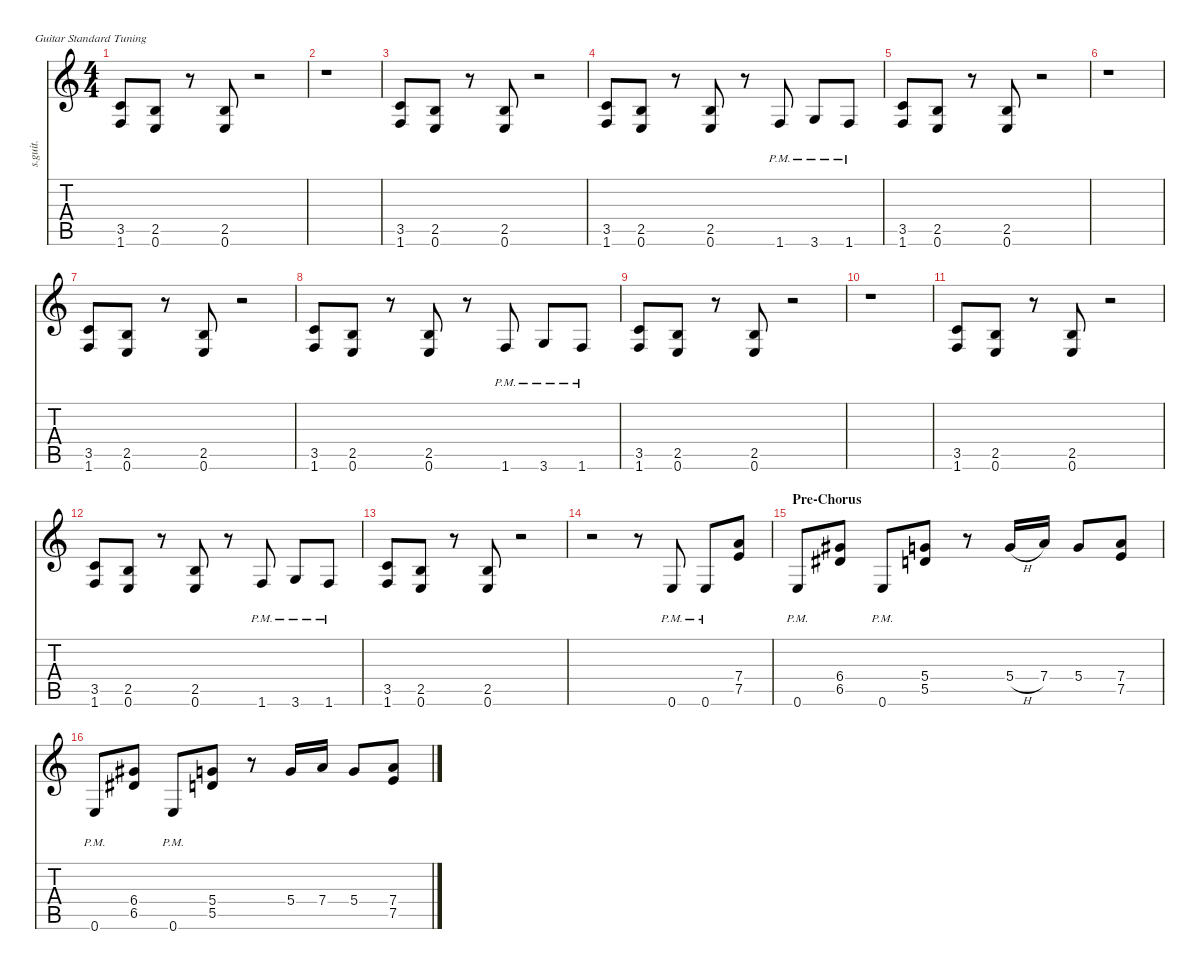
\defaultSystemsLayout 4
\hideDynamics
\bracketExtendMode nobrackets
\track ("Marty Friedman" "s.guit.") {instrument distortionguitar}
\staff {score tabs}
\tuning (E4 B3 G3 D3 A2 E2)
\ts (4 4)
\tempo (140 hide)
\clef g2
\ks c
(3.5 1.6).8{lyrics (0 "") lyrics (1 "") lyrics (2 "") lyrics (3 "") lyrics (4 "") dy f} (2.5 0.6).8{lyrics (0 "") lyrics (1 "") lyrics (2 "") lyrics (3 "") lyrics (4 "")} r.8 (2.5 0.6).8{lyrics (0 "") lyrics (1 "") lyrics (2 "") lyrics (3 "") lyrics (4 "")} r.2 |
r.1 |
(3.5 1.6).8{lyrics (0 "") lyrics (1 "") lyrics (2 "") lyrics (3 "") lyrics (4 "")} (2.5 0.6).8{lyrics (0 "") lyrics (1 "") lyrics (2 "") lyrics (3 "") lyrics (4 "")} r.8 (2.5 0.6).8{lyrics (0 "") lyrics (1 "") lyrics (2 "") lyrics (3 "") lyrics (4 "")} r.2 |
(3.5 1.6).8{lyrics (0 "") lyrics (1 "") lyrics (2 "") lyrics (3 "") lyrics (4 "")} (2.5 0.6).8{lyrics (0 "") lyrics (1 "") lyrics (2 "") lyrics (3 "") lyrics (4 "")} r.8 (2.5 0.6).8{lyrics (0 "") lyrics (1 "") lyrics (2 "") lyrics (3 "") lyrics (4 "")} r.8 1.6{pm}.8{lyrics (0 "") lyrics (1 "") lyrics (2 "") lyrics (3 "") lyrics (4 "")} 3.6{pm}.8{lyrics (0 "") lyrics (1 "") lyrics (2 "") lyrics (3 "") lyrics (4 "")} 1.6{pm}.8{lyrics (0 "") lyrics (1 "") lyrics (2 "") lyrics (3 "") lyrics (4 "")} |
(3.5 1.6).8{lyrics (0 "") lyrics (1 "") lyrics (2 "") lyrics (3 "") lyrics (4 "")} (2.5 0.6).8{lyrics (0 "") lyrics (1 "") lyrics (2 "") lyrics (3 "") lyrics (4 "")} r.8 (2.5 0.6).8{lyrics (0 "") lyrics (1 "") lyrics (2 "") lyrics (3 "") lyrics (4 "")} r.2 |
r.1 |
(3.5 1.6).8{lyrics (0 "") lyrics (1 "") lyrics (2 "") lyrics (3 "") lyrics (4 "")} (2.5 0.6).8{lyrics (0 "") lyrics (1 "") lyrics (2 "") lyrics (3 "") lyrics (4 "")} r.8 (2.5 0.6).8{lyrics (0 "") lyrics (1 "") lyrics (2 "") lyrics (3 "") lyrics (4 "")} r.2 |
(3.5 1.6).8{lyrics (0 "") lyrics (1 "") lyrics (2 "") lyrics (3 "") lyrics (4 "")} (2.5 0.6).8{lyrics (0 "") lyrics (1 "") lyrics (2 "") lyrics (3 "") lyrics (4 "")} r.8 (2.5 0.6).8{lyrics (0 "") lyrics (1 "") lyrics (2 "") lyrics (3 "") lyrics (4 "")} r.8 1.6{pm}.8{lyrics (0 "") lyrics (1 "") lyrics (2 "") lyrics (3 "") lyrics (4 "")} 3.6{pm}.8{lyrics (0 "") lyrics (1 "") lyrics (2 "") lyrics (3 "") lyrics (4 "")} 1.6{pm}.8{lyrics (0 "") lyrics (1 "") lyrics (2 "") lyrics (3 "") lyrics (4 "")} |
(3.5 1.6).8{lyrics (0 "") lyrics (1 "") lyrics (2 "") lyrics (3 "") lyrics (4 "")} (2.5 0.6).8{lyrics (0 "") lyrics (1 "") lyrics (2 "") lyrics (3 "") lyrics (4 "")} r.8 (2.5 0.6).8{lyrics (0 "") lyrics (1 "") lyrics (2 "") lyrics (3 "") lyrics (4 "")} r.2 |
r.1 |
(3.5 1.6).8{lyrics (0 "") lyrics (1 "") lyrics (2 "") lyrics (3 "") lyrics (4 "")} (2.5 0.6).8{lyrics (0 "") lyrics (1 "") lyrics (2 "") lyrics (3 "") lyrics (4 "")} r.8 (2.5 0.6).8{lyrics (0 "") lyrics (1 "") lyrics (2 "") lyrics (3 "") lyrics (4 "")} r.2 |
(3.5 1.6).8{lyrics (0 "") lyrics (1 "") lyrics (2 "") lyrics (3 "") lyrics (4 "")} (2.5 0.6).8{lyrics (0 "") lyrics (1 "") lyrics (2 "") lyrics (3 "") lyrics (4 "")} r.8 (2.5 0.6).8{lyrics (0 "") lyrics (1 "") lyrics (2 "") lyrics (3 "") lyrics (4 "")} r.8 1.6{pm}.8{lyrics (0 "") lyrics (1 "") lyrics (2 "") lyrics (3 "") lyrics (4 "")} 3.6{pm}.8{lyrics (0 "") lyrics (1 "") lyrics (2 "") lyrics (3 "") lyrics (4 "")} 1.6{pm}.8{lyrics (0 "") lyrics (1 "") lyrics (2 "") lyrics (3 "") lyrics (4 "")} |
(3.5 1.6).8{lyrics (0 "") lyrics (1 "") lyrics (2 "") lyrics (3 "") lyrics (4 "")} (2.5 0.6).8{lyrics (0 "") lyrics (1 "") lyrics (2 "") lyrics (3 "") lyrics (4 "")} r.8 (2.5 0.6).8{lyrics (0 "") lyrics (1 "") lyrics (2 "") lyrics (3 "") lyrics (4 "")} r.2 |
r.2 r.8 0.6{pm}.8{lyrics (0 "") lyrics (1 "") lyrics (2 "") lyrics (3 "") lyrics (4 "")} 0.6{pm}.8{lyrics (0 "") lyrics (1 "") lyrics (2 "") lyrics (3 "") lyrics (4 "")} (7.4 7.5).8{lyrics (0 "") lyrics (1 "") lyrics (2 "") lyrics (3 "") lyrics (4 "")} |
\section ("" "Pre-Chorus")
0.6{pm}.8{lyrics (0 "") lyrics (1 "") lyrics (2 "") lyrics (3 "") lyrics (4 "")} (6.4{acc #} 6.5{acc #}).8{lyrics (0 "") lyrics (1 "") lyrics (2 "") lyrics (3 "") lyrics (4 "")} 0.6{pm}.8{lyrics (0 "") lyrics (1 "") lyrics (2 "") lyrics (3 "") lyrics (4 "")} (5.4 5.5).8{lyrics (0 "") lyrics (1 "") lyrics (2 "") lyrics (3 "") lyrics (4 "")} r.8 5.4{h}.16{lyrics (0 "") lyrics (1 "") lyrics (2 "") lyrics (3 "") lyrics (4 "")} 7.4.16{lyrics (0 "") lyrics (1 "") lyrics (2 "") lyrics (3 "") lyrics (4 "")} 5.4.8{lyrics (0 "") lyrics (1 "") lyrics (2 "") lyrics (3 "") lyrics (4 "")} (7.4 7.5).8{lyrics (0 "") lyrics (1 "") lyrics (2 "") lyrics (3 "") lyrics (4 "")} |
0.6{pm}.8{lyrics (0 "") lyrics (1 "") lyrics (2 "") lyrics (3 "") lyrics (4 "")} (6.4{acc #} 6.5{acc #}).8{lyrics (0 "") lyrics (1 "") lyrics (2 "") lyrics (3 "") lyrics (4 "")} 0.6{pm}.8{lyrics (0 "") lyrics (1 "") lyrics (2 "") lyrics (3 "") lyrics (4 "")} (5.4 5.5).8{lyrics (0 "") lyrics (1 "") lyrics (2 "") lyrics (3 "") lyrics (4 "")} r.8 5.4.16{lyrics (0 "") lyrics (1 "") lyrics (2 "") lyrics (3 "") lyrics (4 "")} 7.4.16{lyrics (0 "") lyrics (1 "") lyrics (2 "") lyrics (3 "") lyrics (4 "")} 5.4.8{lyrics (0 "") lyrics (1 "") lyrics (2 "") lyrics (3 "") lyrics (4 "")} (7.4 7.5).8{lyrics (0 "") lyrics (1 "") lyrics (2 "") lyrics (3 "") lyrics (4 "")}
